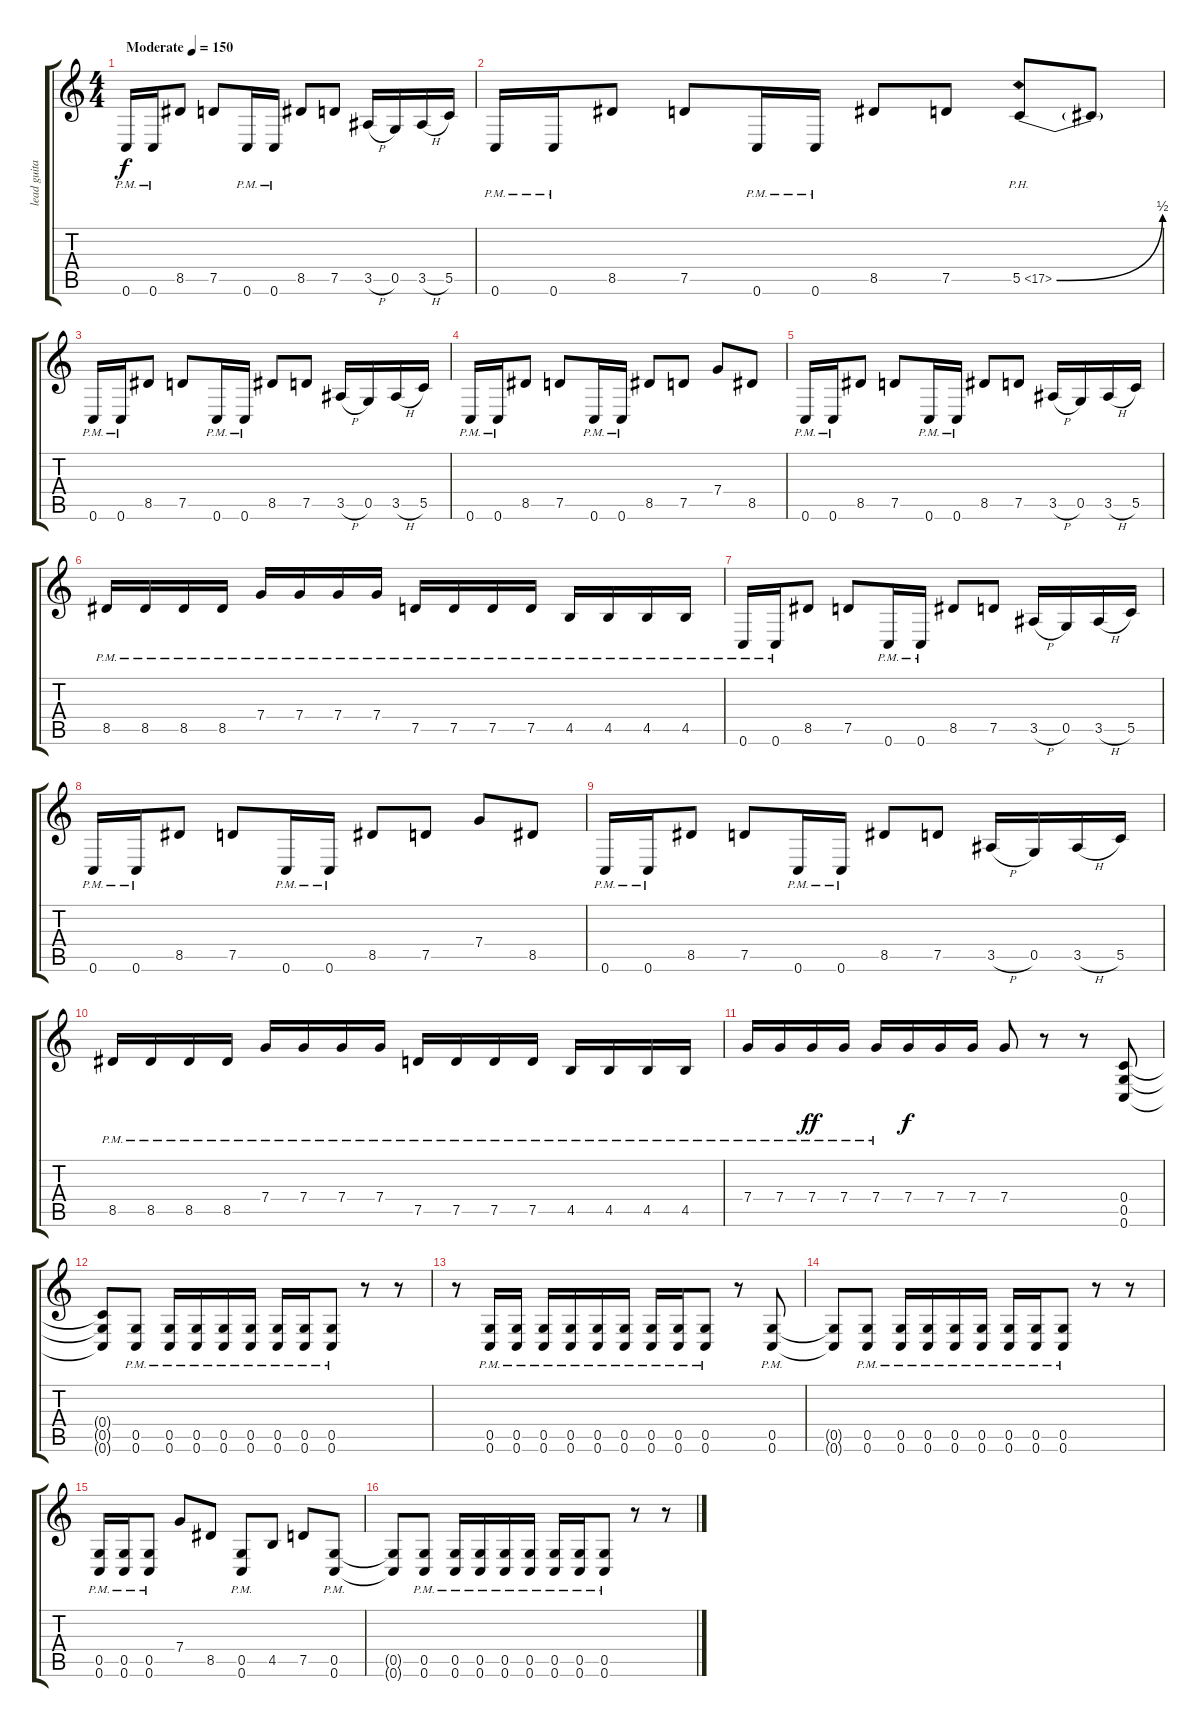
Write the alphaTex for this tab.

\track ("lead guitar" "lead guita") {instrument distortionguitar}
\staff {score tabs}
\tuning (D4 A3 F3 C3 G2 C2) {hide}
\ts (4 4)
\tempo (150 "Moderate")
\clef g2
\ks c
0.6{pm}.16{dy f instrument distortionguitar} 0.6{pm}.16 8.5.8 7.5.8 0.6{pm}.16 0.6{pm}.16 8.5.8 7.5.8 3.5{h}.16 0.5.16 3.5{h}.16 5.5.16 |
0.6{pm}.16 0.6{pm}.16 8.5.8 7.5.8 0.6{pm}.16 0.6{pm}.16 8.5.8 7.5.8 5.5{be (bend 0 0 60 2) ph 12}.8{instrument guitarharmonics} 5.5{t}.8 |
0.6{pm}.16{instrument distortionguitar} 0.6{pm}.16 8.5.8 7.5.8 0.6{pm}.16 0.6{pm}.16 8.5.8 7.5.8 3.5{h}.16 0.5.16 3.5{h}.16 5.5.16 |
0.6{pm}.16 0.6{pm}.16 8.5.8 7.5.8 0.6{pm}.16 0.6{pm}.16 8.5.8 7.5.8 7.4.8 8.5.8 |
0.6{pm}.16 0.6{pm}.16 8.5.8 7.5.8 0.6{pm}.16 0.6{pm}.16 8.5.8 7.5.8 3.5{h}.16 0.5.16 3.5{h}.16 5.5.16 |
8.5{pm}.16 8.5{pm}.16 8.5{pm}.16 8.5{pm}.16 7.4{pm}.16 7.4{pm}.16 7.4{pm}.16 7.4{pm}.16 7.5{pm}.16 7.5{pm}.16 7.5{pm}.16 7.5{pm}.16 4.5{pm}.16 4.5{pm}.16 4.5{pm}.16 4.5{pm}.16 |
0.6{pm}.16 0.6{pm}.16 8.5.8 7.5.8 0.6{pm}.16 0.6{pm}.16 8.5.8 7.5.8 3.5{h}.16 0.5.16 3.5{h}.16 5.5.16 |
0.6{pm}.16 0.6{pm}.16 8.5.8 7.5.8 0.6{pm}.16 0.6{pm}.16 8.5.8 7.5.8 7.4.8 8.5.8 |
0.6{pm}.16 0.6{pm}.16 8.5.8 7.5.8 0.6{pm}.16 0.6{pm}.16 8.5.8 7.5.8 3.5{h}.16 0.5.16 3.5{h}.16 5.5.16 |
8.5{pm}.16 8.5{pm}.16 8.5{pm}.16 8.5{pm}.16 7.4{pm}.16 7.4{pm}.16 7.4{pm}.16 7.4{pm}.16 7.5{pm}.16 7.5{pm}.16 7.5{pm}.16 7.5{pm}.16 4.5{pm}.16 4.5{pm}.16 4.5{pm}.16 4.5{pm}.16 |
7.4{pm}.16 7.4{pm}.16 7.4{pm}.16{dy ff} 7.4{pm}.16 7.4{pm}.16 7.4.16{dy f} 7.4.16 7.4.16 7.4.8 r.8 r.8 (0.4 0.5 0.6).8 |
(0.4{t} 0.5{t} 0.6{t}).8 (0.5{pm} 0.6{pm}).8 (0.5{pm} 0.6{pm}).16 (0.5{pm} 0.6{pm}).16 (0.5{pm} 0.6{pm}).16 (0.5{pm} 0.6{pm}).16 (0.5{pm} 0.6{pm}).16 (0.5{pm} 0.6{pm}).16 (0.5{pm} 0.6{pm}).8 r.8 r.8 |
r.8 (0.5{pm} 0.6{pm}).16 (0.5{pm} 0.6{pm}).16 (0.5{pm} 0.6{pm}).16 (0.5{pm} 0.6{pm}).16 (0.5{pm} 0.6{pm}).16 (0.5{pm} 0.6{pm}).16 (0.5{pm} 0.6{pm}).16 (0.5{pm} 0.6{pm}).16 (0.5{pm} 0.6{pm}).8 r.8 (0.5{pm} 0.6{pm}).8 |
(0.5{t} 0.6{t}).8 (0.5{pm} 0.6{pm}).8 (0.5{pm} 0.6{pm}).16 (0.5{pm} 0.6{pm}).16 (0.5{pm} 0.6{pm}).16 (0.5{pm} 0.6{pm}).16 (0.5{pm} 0.6{pm}).16 (0.5{pm} 0.6{pm}).16 (0.5{pm} 0.6{pm}).8 r.8 r.8 |
(0.5{pm} 0.6{pm}).16 (0.5{pm} 0.6{pm}).16 (0.5{pm} 0.6{pm}).8 7.4.8 8.5.8 (0.5{pm} 0.6{pm}).8 4.5.8 7.5.8 (0.5{pm} 0.6{pm}).8 |
(0.5{t} 0.6{t}).8 (0.5{pm} 0.6{pm}).8 (0.5{pm} 0.6{pm}).16 (0.5{pm} 0.6{pm}).16 (0.5{pm} 0.6{pm}).16 (0.5{pm} 0.6{pm}).16 (0.5{pm} 0.6{pm}).16 (0.5{pm} 0.6{pm}).16 (0.5{pm} 0.6{pm}).8 r.8 r.8
